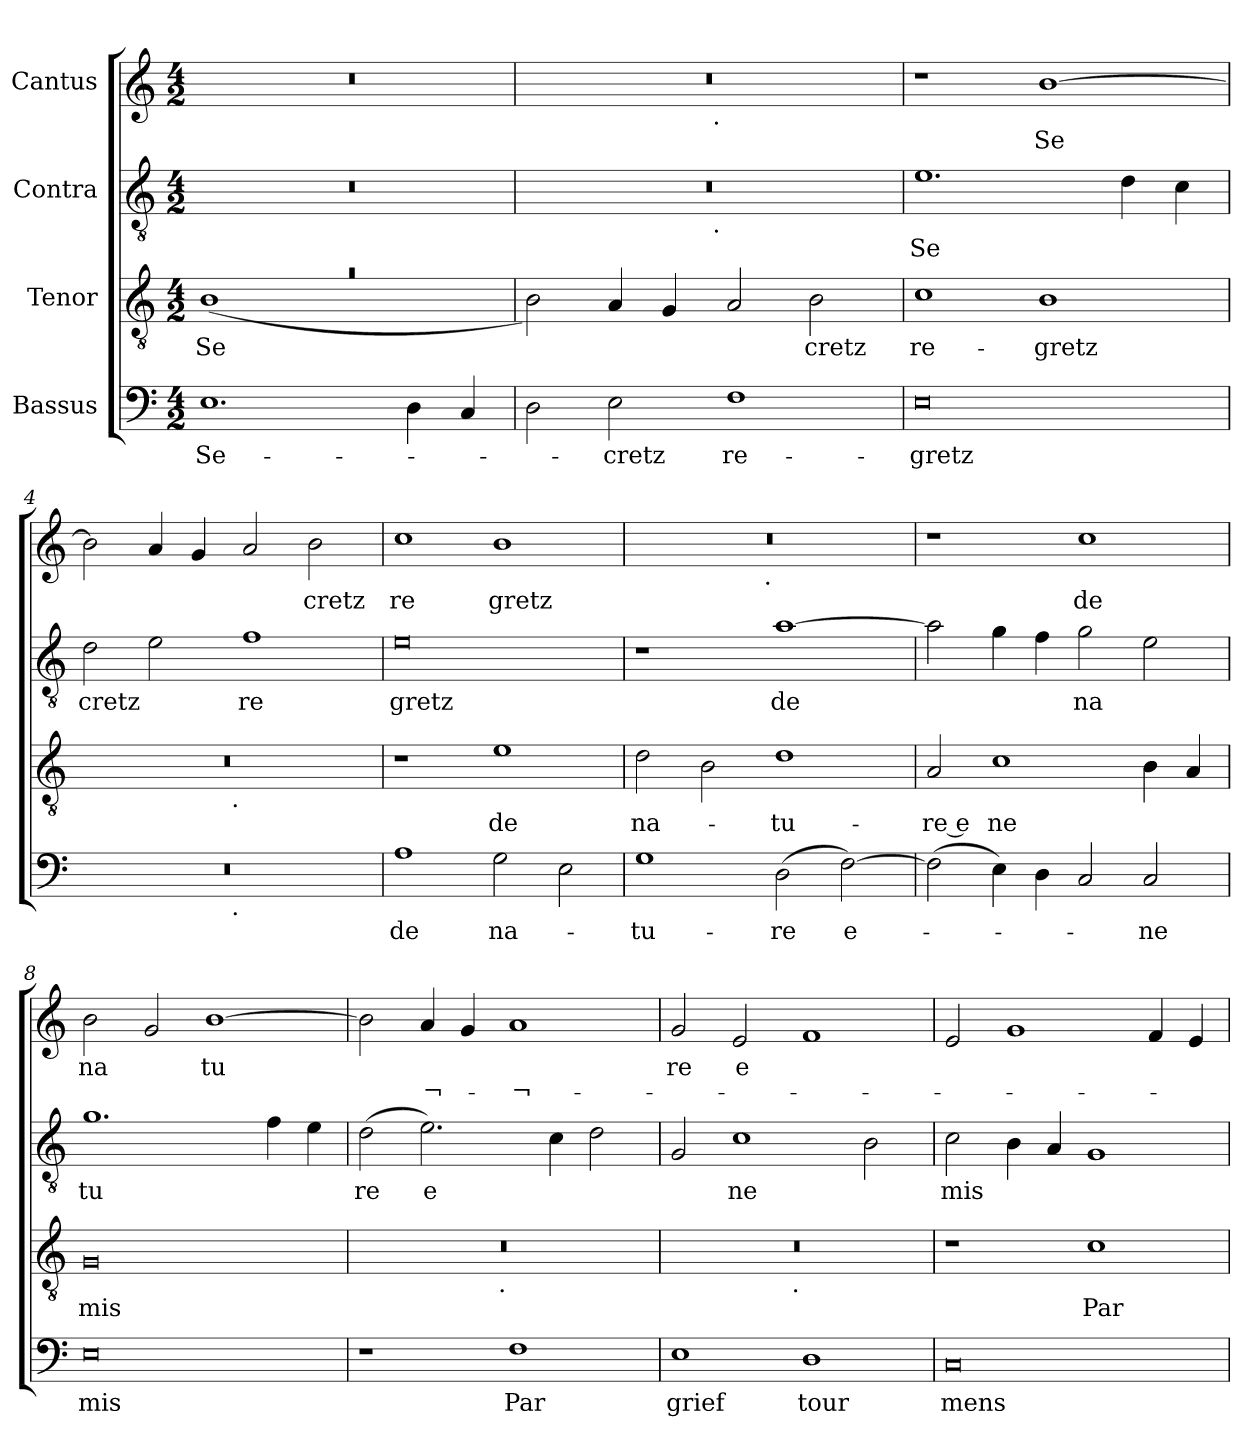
**kern	**text	**kern	**text	**kern	**text	**kern	**text	**text
*part4	*part4	*part3	*part3	*part2	*part2	*part1	*part1	*part1
*staff4	*staff4	*staff3	*staff3	*staff2	*staff2	*staff1	*staff1	*staff1
*I"Bassus	*	*I"Tenor	*	*I"Contra	*	*I"Cantus	*	*
*clefF4	*	*clefGv2	*	*clefGv2	*	*clefG2	*	*
*k[]	*	*k[]	*	*k[]	*	*k[]	*	*
*C:	*	*C:	*	*C:	*	*C:	*	*
*M4/2	*	*M4/2	*	*M4/2	*	*M4/2	*	*
=1	=1	=1	=1	=1	=1	=1	=1	=1
!	!LO:LY:b	!LO:N:vis=1	!LO:LY:b	!	!	!	!	!
*	*	*^	*	*	*	*	*	*
1.E	Se-	0ra	(>1B	Se-	0r	.	0r	.	.
.	.	.	1ryy	.	.	.	.	.	.
4D\	.	.	.	.	.	.	.	.	.
4C/	.	.	.	.	.	.	.	.	.
*	*	*v	*v	*	*	*	*	*	*
=2	=2	=2	=2	=2	=2	=2	=2	=2
*	*	*	*	*^	*	*^	*	*
2D\	.	2B\)	.	0r	2ryy	.	0r	2ryy	.	.
!	!LO:LY:b	!	!	!	!	!	!	!	!	!
2E\	-cretz	4A/	.	.	4...ryy	.	.	4...ryy	.	.
.	.	4G/	.	.	.	.	.	.	.	.
!	!	!	!	!	!	!	!	!LO:TX:b:t=.	!	!
!	!	!	!	!	!LO:TX:b:t=.	!	!	!	!	!
.	.	.	.	.	1ryy	.	.	1ryy	.	.
!	!LO:LY:b	!	!	!	!	!	!	!	!	!
1F	re-	2A/	.	.	.	.	.	.	.	.
!	!	!	!LO:LY:b	!	!	!	!	!	!	!
.	.	2B\	-cretz	.	.	.	.	.	.	.
.	.	.	.	.	32ryy	.	.	32ryy	.	.
=3	=3	=3	=3	=3	=3	=3	=3	=3	=3	=3
!	!LO:LY:b	!	!LO:LY:b	!	!	!LO:LY:b	!	!	!	!
*	*	*	*	*v	*v	*	*	*	*	*
*	*	*	*	*	*	*v	*v	*	*
0E	-gretz	1c	re-	1.e	Se	1r	.	.
!	!	!	!LO:LY:b	!	!	!	!LO:LY:b	!
.	.	1B	-gretz	.	.	[>1b	Se	.
.	.	.	.	4d\	.	.	.	.
.	.	.	.	4c\	.	.	.	.
=4	=4	=4	=4	=4	=4	=4	=4	=4
!	!	!	!	!	!LO:LY:b	!	!	!
*^	*	*^	*	*	*	*	*	*
0r	2ryy	.	0r	2ryy	.	2d\	cretz	2b\]	.	.
.	4...ryy	.	.	4...ryy	.	2e\	.	4a/	.	.
.	.	.	.	.	.	.	.	4g/	.	.
!	!	!	!	!LO:TX:b:t=.	!	!	!	!	!	!
!	!LO:TX:b:t=.	!	!	!	!	!	!	!	!	!
.	1ryy	.	.	1ryy	.	.	.	.	.	.
!	!	!	!	!	!	!	!LO:LY:b	!	!	!
.	.	.	.	.	.	1f	re	2a/	.	.
!	!	!	!	!	!	!	!	!	!LO:LY:b	!
.	.	.	.	.	.	.	.	2b\	cretz	.
.	32ryy	.	.	32ryy	.	.	.	.	.	.
=5	=5	=5	=5	=5	=5	=5	=5	=5	=5	=5
!	!	!LO:LY:b	!	!	!	!	!LO:LY:b	!	!LO:LY:b	!
*v	*v	*	*	*	*	*	*	*	*	*
*	*	*v	*v	*	*	*	*	*	*
1A	de	1r	.	0e	gretz	1cc>	re	.
!	!LO:LY:b	!	!LO:LY:b	!	!	!	!LO:LY:b	!
2G\	na-	1e	de	.	.	1b	gretz	.
2E\	.	.	.	.	.	.	.	.
=6	=6	=6	=6	=6	=6	=6	=6	=6
!	!LO:LY:b	!	!LO:LY:b	!	!	!	!	!
*	*	*	*	*	*	*^	*	*
1G	-tu-	2d\	na-	1r	.	0r	2ryy	.	.
.	.	2B\	.	.	.	.	4...ryy	.	.
!	!	!	!	!	!	!	!LO:TX:b:t=.	!	!
.	.	.	.	.	.	.	1ryy	.	.
!	!LO:LY:b	!	!LO:LY:b	!	!LO:LY:b	!	!	!	!
(<2D\	-re	1d	-tu-	[<1a	de	.	.	.	.
!	!LO:LY:b:rj	!	!	!	!	!	!	!	!
[<2F\)	e-	.	.	.	.	.	.	.	.
.	.	.	.	.	.	.	32ryy	.	.
!!LO:LB:g=z
=7	=7	=7	=7	=7	=7	=7	=7	=7	=7
!	!	!	!LO:LY:b:rj	!	!	!	!	!	!
*	*	*	*	*	*	*v	*v	*	*
(>2F\]	.	2A/	-re e	2a\]	.	1r	.	.
!	!	!	!LO:LY:b	!	!	!	!	!
4E\)	.	1c	ne	4g\	.	.	.	.
4D\	.	.	.	4f\	.	.	.	.
!	!	!	!	!	!LO:LY:b	!	!LO:LY:b	!
2C/	.	.	.	2g\	na	1cc	de	.
!	!LO:LY:b	!	!	!	!	!	!	!
2C/	-ne	4B\	.	2e\	.	.	.	.
.	.	4A/	.	.	.	.	.	.
=8	=8	=8	=8	=8	=8	=8	=8	=8
!	!LO:LY:b	!	!LO:LY:b	!	!LO:LY:b	!	!LO:LY:b	!
0E	mis	0G	mis	1.g	tu	2b\	na	.
.	.	.	.	.	.	2g/	.	.
!	!	!	!	!	!	!	!LO:LY:b	!
.	.	.	.	.	.	[>1b	tu	.
.	.	.	.	4f\	.	.	.	.
.	.	.	.	4e\	.	.	.	.
=9	=9	=9	=9	=9	=9	=9	=9	=9
!	!	!	!	!	!LO:LY:b	!	!	!
*	*	*^	*	*	*	*	*	*
1r	.	0r	2ryy	.	(<2d\	re	2b\]	.	.
!	!	!	!	!	!	!LO:LY:b:rj	!	!	!LO:LY:b
.	.	.	4...ryy	.	2.e\)	e	4a/	.	¬-
.	.	.	.	.	.	.	4g/	.	.
!	!	!	!LO:TX:b:t=.	!	!	!	!	!	!
.	.	.	1ryy	.	.	.	.	.	.
!	!LO:LY:b	!	!	!	!	!	!	!	!LO:LY:b
1F	Par	.	.	.	.	.	1a	.	-¬-
.	.	.	.	.	4c\	.	.	.	.
.	.	.	.	.	2d\	.	.	.	.
.	.	.	32ryy	.	.	.	.	.	.
=10	=10	=10	=10	=10	=10	=10	=10	=10	=10
!	!LO:LY:b	!	!	!	!	!	!	!LO:LY:b	!
1E	grief	0r	2ryy	.	2G/	.	2g/	re	.
!	!	!	!	!	!	!LO:LY:b	!	!LO:LY:b:rj	!
.	.	.	4...ryy	.	1c	ne	2e/	e	.
!	!	!	!LO:TX:b:t=.	!	!	!	!	!	!
.	.	.	1ryy	.	.	.	.	.	.
!	!LO:LY:b	!	!	!	!	!	!	!	!
1D	tour	.	.	.	.	.	1f	.	.
.	.	.	.	.	2B\	.	.	.	.
.	.	.	32ryy	.	.	.	.	.	.
=11	=11	=11	=11	=11	=11	=11	=11	=11	=11
!	!LO:LY:b	!	!	!	!	!LO:LY:b	!	!	!
*	*	*v	*v	*	*	*	*	*	*
0C	mens	1r	.	2c\	mis	2e/	.	.
.	.	.	.	4B\	.	1g	.	.
.	.	.	.	4A/	.	.	.	.
!	!	!	!LO:LY:b	!	!	!	!	!
.	.	1c	Par	1G	.	.	.	.
.	.	.	.	.	.	4f/	.	.
.	.	.	.	.	.	4e/	.	.
=	=	=	=	=	=	=	=	=
*-	*-	*-	*-	*-	*-	*-	*-	*-
